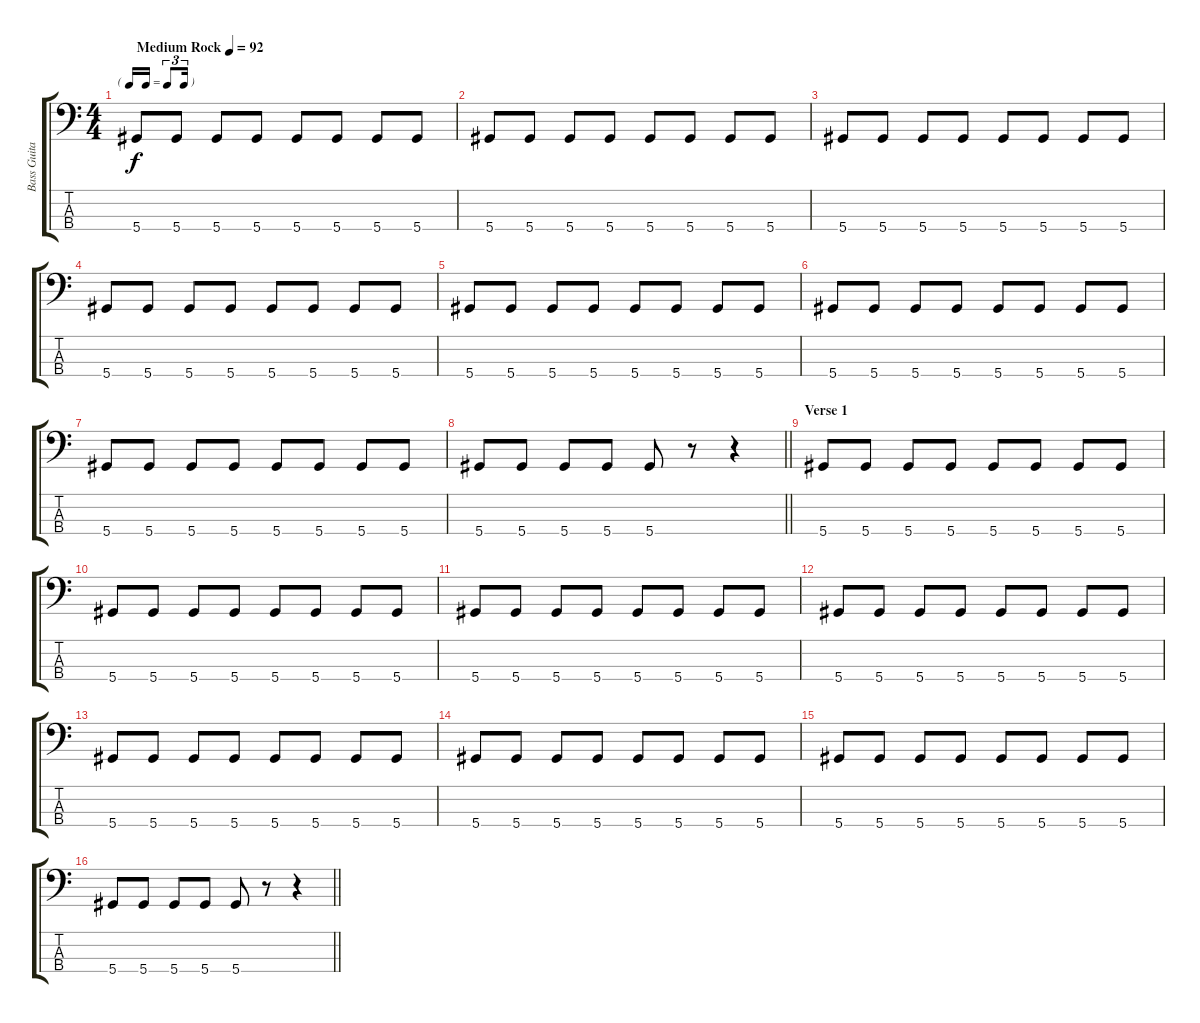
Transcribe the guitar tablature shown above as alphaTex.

\track ("Bass Guitar" "Bass Guita") {instrument electricbasspick}
\staff {score tabs}
\tuning (Gb2 Db2 Ab1 Eb1) {hide}
\ts (4 4)
\tf triplet16th
\tempo (92 "Medium Rock")
\clef f4
\ks c
5.4.8{dy f instrument electricbasspick} 5.4.8 5.4.8 5.4.8 5.4.8 5.4.8 5.4.8 5.4.8 |
5.4.8 5.4.8 5.4.8 5.4.8 5.4.8 5.4.8 5.4.8 5.4.8 |
5.4.8 5.4.8 5.4.8 5.4.8 5.4.8 5.4.8 5.4.8 5.4.8 |
5.4.8 5.4.8 5.4.8 5.4.8 5.4.8 5.4.8 5.4.8 5.4.8 |
5.4.8 5.4.8 5.4.8 5.4.8 5.4.8 5.4.8 5.4.8 5.4.8 |
5.4.8 5.4.8 5.4.8 5.4.8 5.4.8 5.4.8 5.4.8 5.4.8 |
5.4.8 5.4.8 5.4.8 5.4.8 5.4.8 5.4.8 5.4.8 5.4.8 |
\barLineRight lightlight
5.4.8 5.4.8 5.4.8 5.4.8 5.4.8 r.8 r.4 |
\section ("" "Verse 1")
5.4.8 5.4.8 5.4.8 5.4.8 5.4.8 5.4.8 5.4.8 5.4.8 |
5.4.8 5.4.8 5.4.8 5.4.8 5.4.8 5.4.8 5.4.8 5.4.8 |
5.4.8 5.4.8 5.4.8 5.4.8 5.4.8 5.4.8 5.4.8 5.4.8 |
5.4.8 5.4.8 5.4.8 5.4.8 5.4.8 5.4.8 5.4.8 5.4.8 |
5.4.8 5.4.8 5.4.8 5.4.8 5.4.8 5.4.8 5.4.8 5.4.8 |
5.4.8 5.4.8 5.4.8 5.4.8 5.4.8 5.4.8 5.4.8 5.4.8 |
5.4.8 5.4.8 5.4.8 5.4.8 5.4.8 5.4.8 5.4.8 5.4.8 |
\barLineRight lightlight
5.4.8 5.4.8 5.4.8 5.4.8 5.4.8 r.8 r.4
